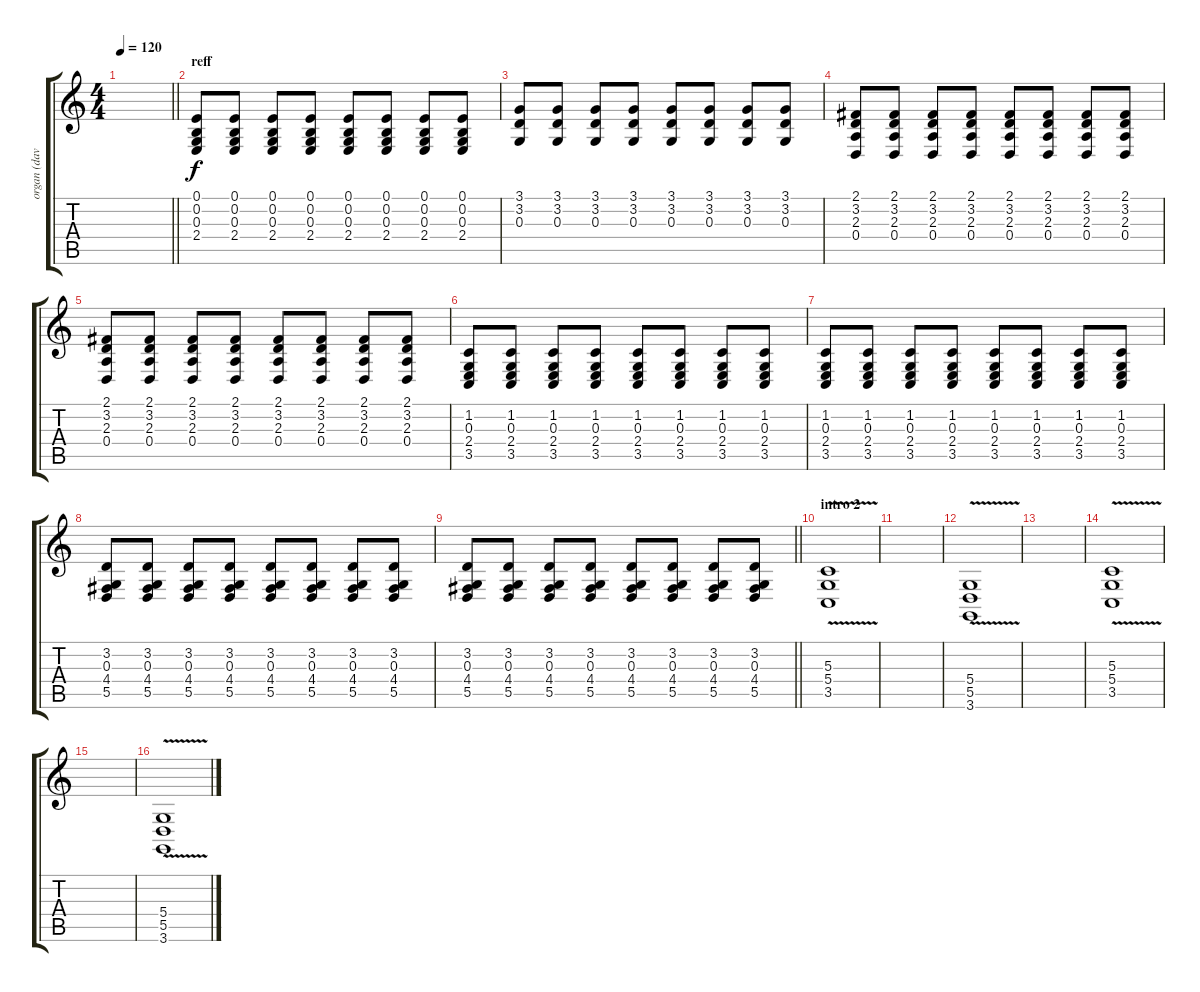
\track ("organ (david)" "organ (dav") {instrument churchorgan}
\staff {score tabs}
\tuning (E4 B3 G3 D3 A2 E2) {hide}
\ts (4 4)
\tempo 120
\clef g2
\barLineRight lightlight
\ks c
|
\section ("" "reff")
(0.1 0.2 0.3 2.4).8 (0.1 0.2 0.3 2.4).8 (0.1 0.2 0.3 2.4).8 (0.1 0.2 0.3 2.4).8 (0.1 0.2 0.3 2.4).8 (0.1 0.2 0.3 2.4).8 (0.1 0.2 0.3 2.4).8 (0.1 0.2 0.3 2.4).8 |
(3.1 3.2 0.3).8 (3.1 3.2 0.3).8 (3.1 3.2 0.3).8 (3.1 3.2 0.3).8 (3.1 3.2 0.3).8 (3.1 3.2 0.3).8 (3.1 3.2 0.3).8 (3.1 3.2 0.3).8 |
(2.1 3.2 2.3 0.4).8 (2.1 3.2 2.3 0.4).8 (2.1 3.2 2.3 0.4).8 (2.1 3.2 2.3 0.4).8 (2.1 3.2 2.3 0.4).8 (2.1 3.2 2.3 0.4).8 (2.1 3.2 2.3 0.4).8 (2.1 3.2 2.3 0.4).8 |
(2.1 3.2 2.3 0.4).8 (2.1 3.2 2.3 0.4).8 (2.1 3.2 2.3 0.4).8 (2.1 3.2 2.3 0.4).8 (2.1 3.2 2.3 0.4).8 (2.1 3.2 2.3 0.4).8 (2.1 3.2 2.3 0.4).8 (2.1 3.2 2.3 0.4).8 |
(1.2 0.3 2.4 3.5).8 (1.2 0.3 2.4 3.5).8 (1.2 0.3 2.4 3.5).8 (1.2 0.3 2.4 3.5).8 (1.2 0.3 2.4 3.5).8 (1.2 0.3 2.4 3.5).8 (1.2 0.3 2.4 3.5).8 (1.2 0.3 2.4 3.5).8 |
(1.2 0.3 2.4 3.5).8 (1.2 0.3 2.4 3.5).8 (1.2 0.3 2.4 3.5).8 (1.2 0.3 2.4 3.5).8 (1.2 0.3 2.4 3.5).8 (1.2 0.3 2.4 3.5).8 (1.2 0.3 2.4 3.5).8 (1.2 0.3 2.4 3.5).8 |
(3.2 0.3 4.4 5.5).8 (3.2 0.3 4.4 5.5).8 (3.2 0.3 4.4 5.5).8 (3.2 0.3 4.4 5.5).8 (3.2 0.3 4.4 5.5).8 (3.2 0.3 4.4 5.5).8 (3.2 0.3 4.4 5.5).8 (3.2 0.3 4.4 5.5).8 |
\barLineRight lightlight
(3.2 0.3 4.4 5.5).8 (3.2 0.3 4.4 5.5).8 (3.2 0.3 4.4 5.5).8 (3.2 0.3 4.4 5.5).8 (3.2 0.3 4.4 5.5).8 (3.2 0.3 4.4 5.5).8 (3.2 0.3 4.4 5.5).8 (3.2 0.3 4.4 5.5).8 |
\section ("" "intro 2")
(5.3{v} 5.4 3.5).1 |
|
(5.4{v} 5.5 3.6).1 |
|
(5.3{v} 5.4 3.5).1 |
|
(5.4{v} 5.5 3.6).1
